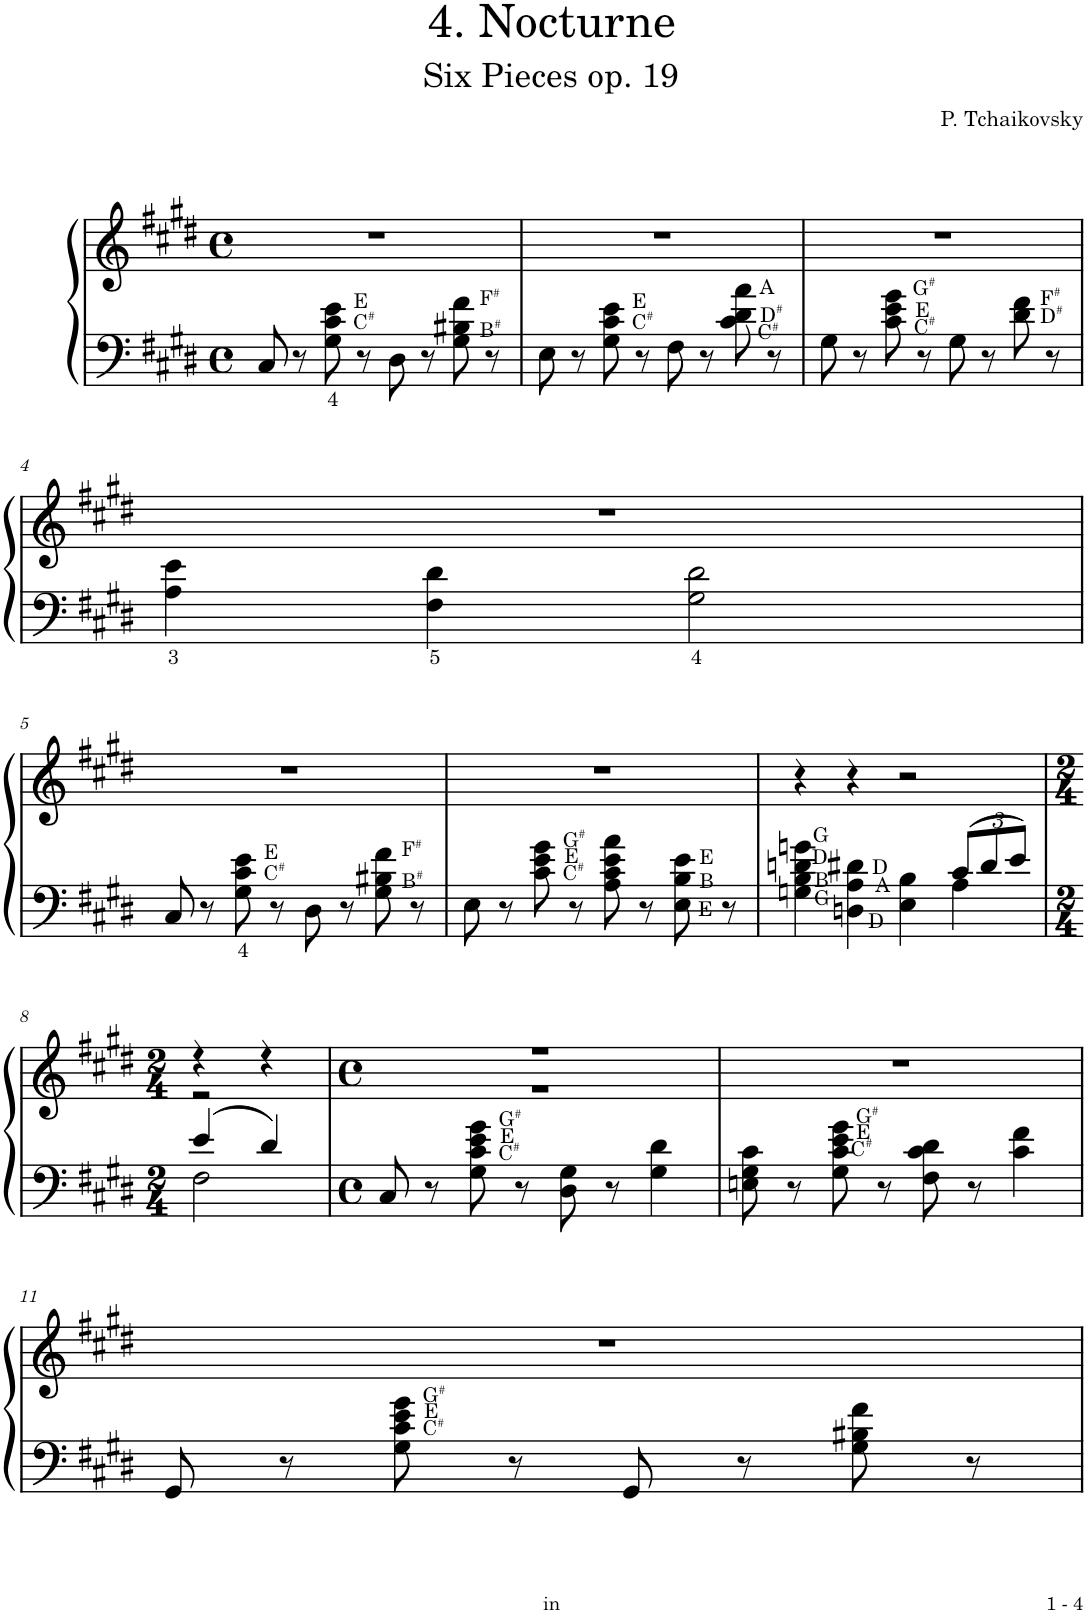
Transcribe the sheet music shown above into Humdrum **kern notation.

**kern	**kern
*part1	*part1
*staff2	*staff1
*I"Piano	*
*I'Pno.	*
*clefF4	*clefG2
*k[f#c#g#d#]	*k[f#c#g#d#]
*M4/4	*M4/4
*met(c)	*met(c)
=1	=1
8C#/	1r
8r	.
!LO:TX:a:t=C	!
!LO:TX:a:t=#	!
!LO:TX:a:t=E	!
8G#\ 8c#\ 8e\	.
8r	.
8D#\	.
8r	.
!LO:TX:a:t=B	!
!LO:TX:a:t=#	!
!LO:TX:a:t=F	!
!LO:TX:a:t=#	!
8G#\ 8B#X\ 8f#\	.
8r	.
=2	=2
8E\	1r
8r	.
!LO:TX:a:t=C	!
!LO:TX:a:t=#	!
!LO:TX:a:t=E	!
8G#\ 8c#\ 8e\	.
8r	.
8F#\	.
8r	.
!LO:TX:a:t=D	!
!LO:TX:a:t=#	!
!LO:TX:a:t=C	!
!LO:TX:a:t=#	!
!LO:TX:a:t=A	!
8c#\ 8d#\ 8a\	.
8r	.
=3	=3
8G#\	1r
8r	.
!LO:TX:a:t=C	!
!LO:TX:a:t=#	!
!LO:TX:a:t=E	!
!LO:TX:a:t=G	!
!LO:TX:a:t=#	!
8c#\ 8e\ 8g#\	.
8r	.
8G#\	.
8r	.
!LO:TX:a:t=D	!
!LO:TX:a:t=#	!
!LO:TX:a:t=F	!
!LO:TX:a:t=#	!
8d#\ 8f#\	.
8r	.
!!LO:LB:g=z
=4	=4
4A\ 4e\	1r
4F#\ 4d#\	.
2G#\ 2d#\	.
!!LO:LB:g=z
=5	=5
8C#/	1r
8r	.
!LO:TX:a:t=C	!
!LO:TX:a:t=#	!
!LO:TX:a:t=E	!
8G#\ 8c#\ 8e\	.
8r	.
8D#\	.
8r	.
!LO:TX:a:t=B	!
!LO:TX:a:t=#	!
!LO:TX:a:t=F	!
!LO:TX:a:t=#	!
8G#\ 8B#X\ 8f#\	.
8r	.
=6	=6
8E\	1r
8r	.
!LO:TX:a:t=C	!
!LO:TX:a:t=#	!
!LO:TX:a:t=E	!
!LO:TX:a:t=G	!
!LO:TX:a:t=#	!
8c#\ 8e\ 8g#\	.
8r	.
8A\ 8c#\ 8e\ 8a\	.
8r	.
!LO:TX:a:t=E	!
!LO:TX:a:t=B	!
!LO:TX:a:t=E	!
8E\ 8B\ 8e\	.
8r	.
=7	=7
*^	*
!LO:TX:a:t=G	!	!
!LO:TX:a:t=B	!	!
!LO:TX:a:t=D	!	!
!LO:TX:a:t=G	!	!
4Gn\ 4B\ 4dn\ 4gn\	2.ryy	4r
!LO:TX:a:t=D	!	!
!LO:TX:a:t=A	!	!
!LO:TX:a:t=D	!	!
4Dn\ 4A\ 4d#X\	.	4r
4E\ 4B\	.	2r
*Xbrackettup	*	*
12c#/L	4A\	.
12d#/	.	.
12e/J	.	.
!!LO:LB:g=z
=8	=8	=8
*M2/4	*	*M2/4
*	*	*^
4e/	2F#\	4r	2r
4d#/	.	4r	.
*v	*v	*	*
=9	=9	=9
*M4/4	*M4/4	*
*met(c)	*met(c)	*
8C#/	1r	1r
8r	.	.
!LO:TX:a:t=C	!	!
!LO:TX:a:t=#	!	!
!LO:TX:a:t=E	!	!
!LO:TX:a:t=G	!	!
!LO:TX:a:t=#	!	!
8G#\ 8c#\ 8e\ 8g#\	.	.
8r	.	.
8D#\ 8G#\	.	.
8r	.	.
4G#\ 4d#\	.	.
*	*v	*v
=10	=10
8En\ 8G#\ 8c#\	1r
8r	.
!LO:TX:a:t=C	!
!LO:TX:a:t=#	!
!LO:TX:a:t=E	!
!LO:TX:a:t=G	!
!LO:TX:a:t=#	!
8G#\ 8c#\ 8e\ 8g#\	.
8r	.
8F#\ 8c#\ 8d#\	.
8r	.
4c#\ 4f#\	.
!!LO:LB:g=z
=11	=11
8GG#/	1r
8r	.
!LO:TX:a:t=C	!
!LO:TX:a:t=#	!
!LO:TX:a:t=E	!
!LO:TX:a:t=G	!
!LO:TX:a:t=#	!
8G#\ 8c#\ 8e\ 8g#\	.
8r	.
8GG#/	.
8r	.
8G#\ 8B#X\ 8f#\	.
8r	.
=	=
*-	*-
